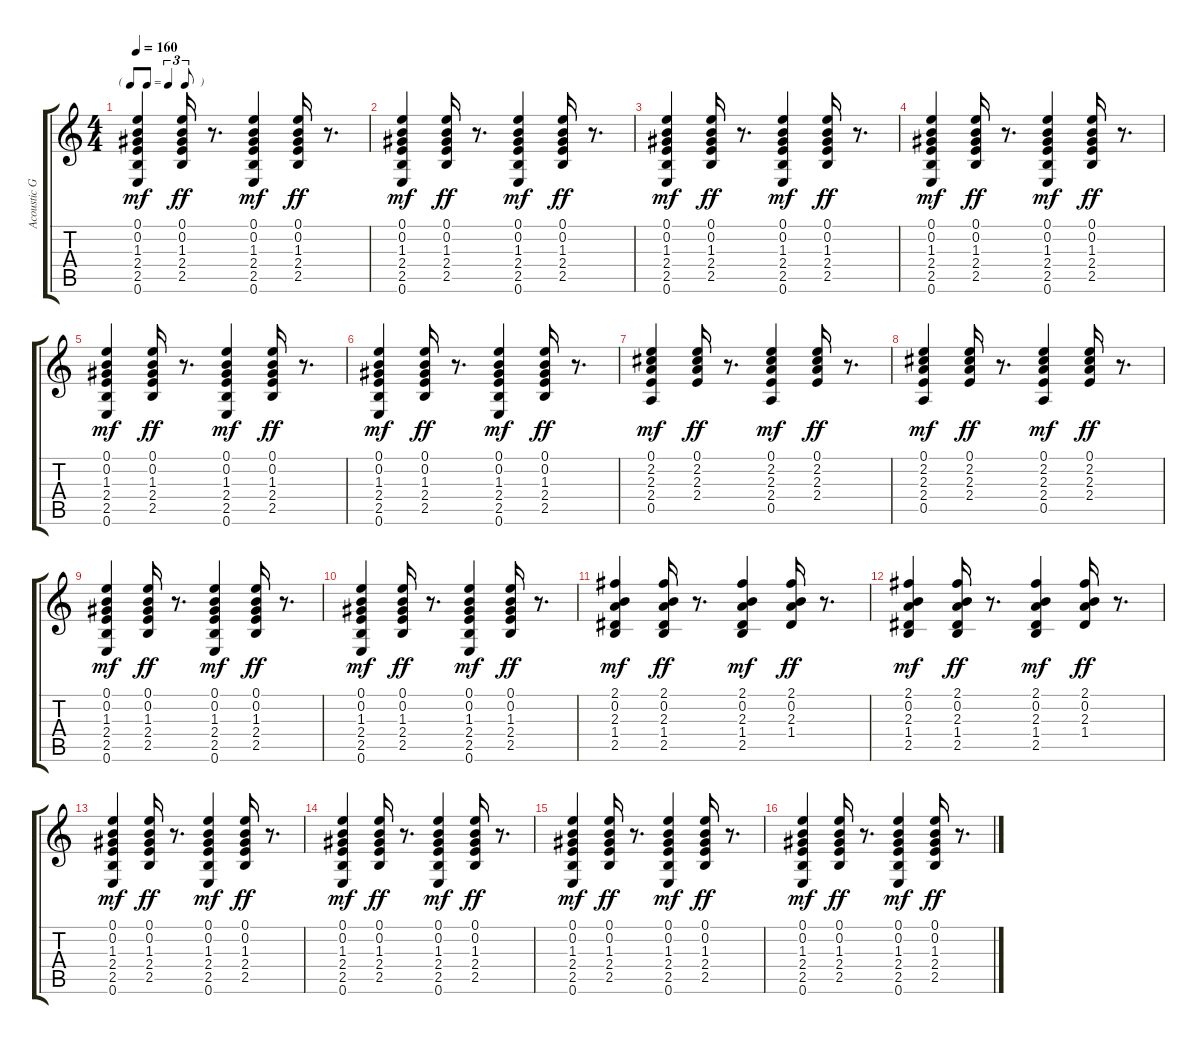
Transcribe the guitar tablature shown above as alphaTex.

\track ("Acoustic Guitar" "Acoustic G") {instrument acousticguitarnylon}
\staff {score tabs}
\tuning (E4 B3 G3 D3 A2 E2) {hide}
\ts (4 4)
\tf triplet8th
\tempo 160
\clef g2
\ks c
(0.1 0.2 1.3 2.4 2.5 0.6).4{dy mf} (0.1 0.2 1.3 2.4 2.5).16{dy ff} r.8{d} (0.1 0.2 1.3 2.4 2.5 0.6).4{dy mf} (0.1 0.2 1.3 2.4 2.5).16{dy ff} r.8{d} |
(0.1 0.2 1.3 2.4 2.5 0.6).4{dy mf} (0.1 0.2 1.3 2.4 2.5).16{dy ff} r.8{d} (0.1 0.2 1.3 2.4 2.5 0.6).4{dy mf} (0.1 0.2 1.3 2.4 2.5).16{dy ff} r.8{d} |
(0.1 0.2 1.3 2.4 2.5 0.6).4{dy mf} (0.1 0.2 1.3 2.4 2.5).16{dy ff} r.8{d} (0.1 0.2 1.3 2.4 2.5 0.6).4{dy mf} (0.1 0.2 1.3 2.4 2.5).16{dy ff} r.8{d} |
(0.1 0.2 1.3 2.4 2.5 0.6).4{dy mf} (0.1 0.2 1.3 2.4 2.5).16{dy ff} r.8{d} (0.1 0.2 1.3 2.4 2.5 0.6).4{dy mf} (0.1 0.2 1.3 2.4 2.5).16{dy ff} r.8{d} |
(0.1 0.2 1.3 2.4 2.5 0.6).4{dy mf} (0.1 0.2 1.3 2.4 2.5).16{dy ff} r.8{d} (0.1 0.2 1.3 2.4 2.5 0.6).4{dy mf} (0.1 0.2 1.3 2.4 2.5).16{dy ff} r.8{d} |
(0.1 0.2 1.3 2.4 2.5 0.6).4{dy mf} (0.1 0.2 1.3 2.4 2.5).16{dy ff} r.8{d} (0.1 0.2 1.3 2.4 2.5 0.6).4{dy mf} (0.1 0.2 1.3 2.4 2.5).16{dy ff} r.8{d} |
(0.1 2.2 2.3 2.4 0.5).4{dy mf} (0.1 2.2 2.3 2.4).16{dy ff} r.8{d} (0.1 2.2 2.3 2.4 0.5).4{dy mf} (0.1 2.2 2.3 2.4).16{dy ff} r.8{d} |
(0.1 2.2 2.3 2.4 0.5).4{dy mf} (0.1 2.2 2.3 2.4).16{dy ff} r.8{d} (0.1 2.2 2.3 2.4 0.5).4{dy mf} (0.1 2.2 2.3 2.4).16{dy ff} r.8{d} |
(0.1 0.2 1.3 2.4 2.5 0.6).4{dy mf} (0.1 0.2 1.3 2.4 2.5).16{dy ff} r.8{d} (0.1 0.2 1.3 2.4 2.5 0.6).4{dy mf} (0.1 0.2 1.3 2.4 2.5).16{dy ff} r.8{d} |
(0.1 0.2 1.3 2.4 2.5 0.6).4{dy mf} (0.1 0.2 1.3 2.4 2.5).16{dy ff} r.8{d} (0.1 0.2 1.3 2.4 2.5 0.6).4{dy mf} (0.1 0.2 1.3 2.4 2.5).16{dy ff} r.8{d} |
(2.1 0.2 2.3 1.4 2.5).4{dy mf} (2.1 0.2 2.3 1.4 2.5).16{dy ff} r.8{d} (2.1 0.2 2.3 1.4 2.5).4{dy mf} (2.1 0.2 2.3 1.4).16{dy ff} r.8{d} |
(2.1 0.2 2.3 1.4 2.5).4{dy mf} (2.1 0.2 2.3 1.4 2.5).16{dy ff} r.8{d} (2.1 0.2 2.3 1.4 2.5).4{dy mf} (2.1 0.2 2.3 1.4).16{dy ff} r.8{d} |
(0.1 0.2 1.3 2.4 2.5 0.6).4{dy mf} (0.1 0.2 1.3 2.4 2.5).16{dy ff} r.8{d} (0.1 0.2 1.3 2.4 2.5 0.6).4{dy mf} (0.1 0.2 1.3 2.4 2.5).16{dy ff} r.8{d} |
(0.1 0.2 1.3 2.4 2.5 0.6).4{dy mf} (0.1 0.2 1.3 2.4 2.5).16{dy ff} r.8{d} (0.1 0.2 1.3 2.4 2.5 0.6).4{dy mf} (0.1 0.2 1.3 2.4 2.5).16{dy ff} r.8{d} |
(0.1 0.2 1.3 2.4 2.5 0.6).4{dy mf} (0.1 0.2 1.3 2.4 2.5).16{dy ff} r.8{d} (0.1 0.2 1.3 2.4 2.5 0.6).4{dy mf} (0.1 0.2 1.3 2.4 2.5).16{dy ff} r.8{d} |
(0.1 0.2 1.3 2.4 2.5 0.6).4{dy mf} (0.1 0.2 1.3 2.4 2.5).16{dy ff} r.8{d} (0.1 0.2 1.3 2.4 2.5 0.6).4{dy mf} (0.1 0.2 1.3 2.4 2.5).16{dy ff} r.8{d}
